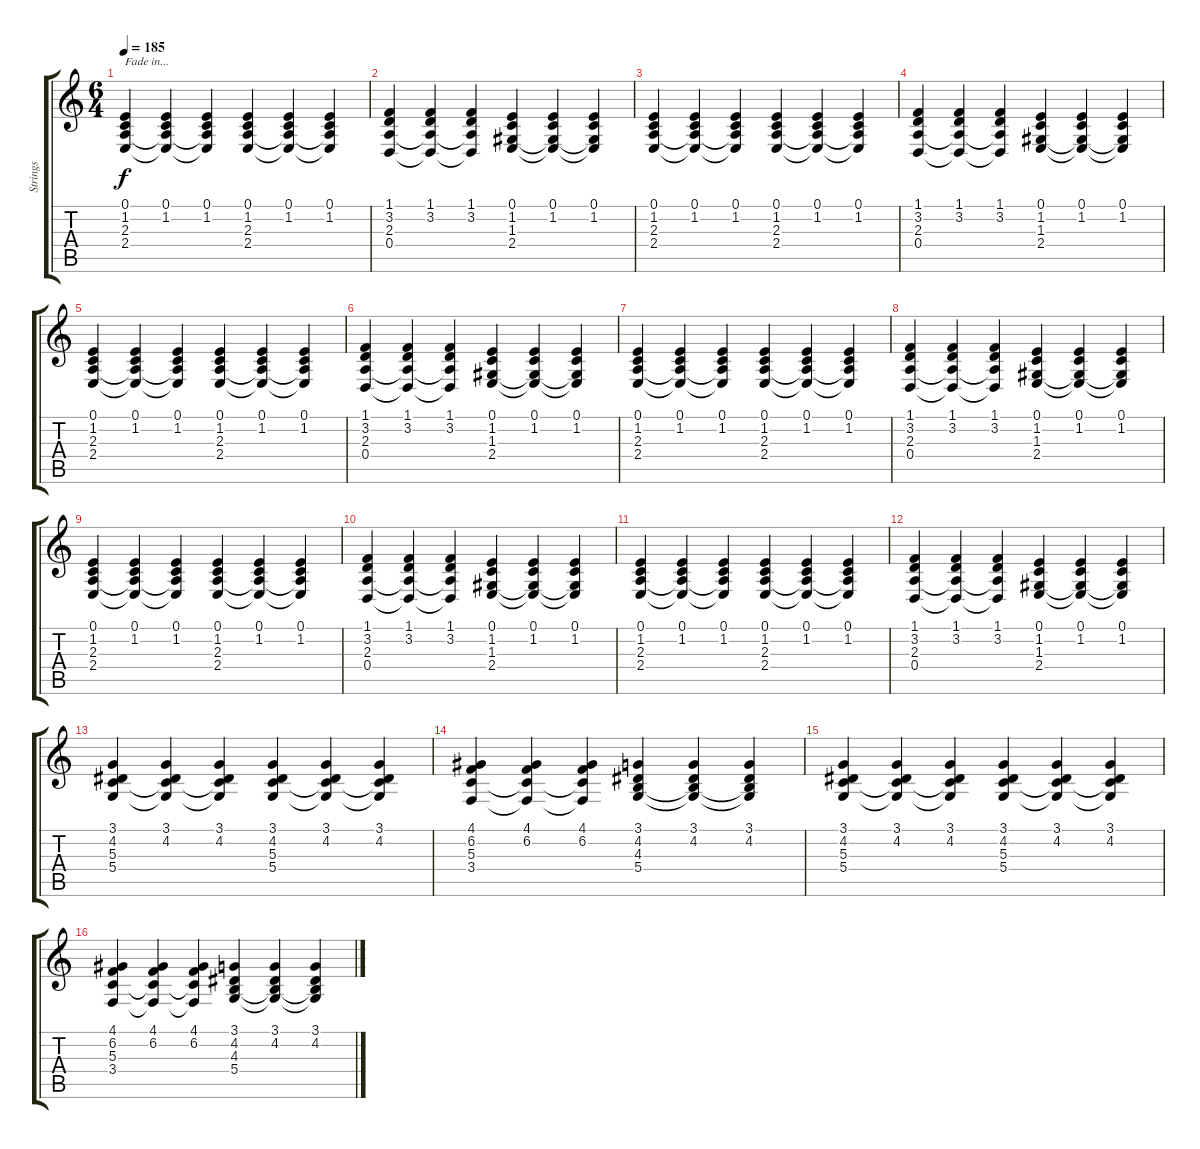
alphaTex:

\track ("Strings" "Strings") {instrument synthstrings1}
\staff {score tabs}
\tuning (E4 B3 G3 D3 A2 E2) {hide}
\ts (6 4)
\tempo 185
\clef g2
\ks c
(0.1 1.2 2.3 2.4).4{txt "Fade in..." dy f instrument synthstrings1} (0.1 1.2 2.3{t} 2.4{t}).4 (0.1 1.2 2.3{t} 2.4{t}).4 (0.1 1.2 2.3 2.4).4{volume 8} (0.1 1.2 2.3{t} 2.4{t}).4 (0.1 1.2 2.3{t} 2.4{t}).4 |
(1.1 3.2 2.3 0.4).4{volume 10} (1.1 3.2 2.3{t} 0.4{t}).4 (1.1 3.2 2.3{t} 0.4{t}).4 (0.1 1.2 1.3 2.4).4 (0.1 1.2 1.3{t} 2.4{t}).4 (0.1 1.2 1.3{t} 2.4{t}).4 |
(0.1 1.2 2.3 2.4).4 (0.1 1.2 2.3{t} 2.4{t}).4 (0.1 1.2 2.3{t} 2.4{t}).4 (0.1 1.2 2.3 2.4).4 (0.1 1.2 2.3{t} 2.4{t}).4 (0.1 1.2 2.3{t} 2.4{t}).4 |
(1.1 3.2 2.3 0.4).4 (1.1 3.2 2.3{t} 0.4{t}).4 (1.1 3.2 2.3{t} 0.4{t}).4 (0.1 1.2 1.3 2.4).4 (0.1 1.2 1.3{t} 2.4{t}).4 (0.1 1.2 1.3{t} 2.4{t}).4 |
(0.1 1.2 2.3 2.4).4{volume 12} (0.1 1.2 2.3{t} 2.4{t}).4 (0.1 1.2 2.3{t} 2.4{t}).4 (0.1 1.2 2.3 2.4).4 (0.1 1.2 2.3{t} 2.4{t}).4 (0.1 1.2 2.3{t} 2.4{t}).4 |
(1.1 3.2 2.3 0.4).4 (1.1 3.2 2.3{t} 0.4{t}).4 (1.1 3.2 2.3{t} 0.4{t}).4 (0.1 1.2 1.3 2.4).4 (0.1 1.2 1.3{t} 2.4{t}).4 (0.1 1.2 1.3{t} 2.4{t}).4 |
(0.1 1.2 2.3 2.4).4 (0.1 1.2 2.3{t} 2.4{t}).4 (0.1 1.2 2.3{t} 2.4{t}).4 (0.1 1.2 2.3 2.4).4 (0.1 1.2 2.3{t} 2.4{t}).4 (0.1 1.2 2.3{t} 2.4{t}).4 |
(1.1 3.2 2.3 0.4).4 (1.1 3.2 2.3{t} 0.4{t}).4 (1.1 3.2 2.3{t} 0.4{t}).4 (0.1 1.2 1.3 2.4).4 (0.1 1.2 1.3{t} 2.4{t}).4 (0.1 1.2 1.3{t} 2.4{t}).4 |
(0.1 1.2 2.3 2.4).4 (0.1 1.2 2.3{t} 2.4{t}).4 (0.1 1.2 2.3{t} 2.4{t}).4 (0.1 1.2 2.3 2.4).4 (0.1 1.2 2.3{t} 2.4{t}).4 (0.1 1.2 2.3{t} 2.4{t}).4 |
(1.1 3.2 2.3 0.4).4 (1.1 3.2 2.3{t} 0.4{t}).4 (1.1 3.2 2.3{t} 0.4{t}).4 (0.1 1.2 1.3 2.4).4 (0.1 1.2 1.3{t} 2.4{t}).4 (0.1 1.2 1.3{t} 2.4{t}).4 |
(0.1 1.2 2.3 2.4).4 (0.1 1.2 2.3{t} 2.4{t}).4 (0.1 1.2 2.3{t} 2.4{t}).4 (0.1 1.2 2.3 2.4).4 (0.1 1.2 2.3{t} 2.4{t}).4 (0.1 1.2 2.3{t} 2.4{t}).4 |
(1.1 3.2 2.3 0.4).4 (1.1 3.2 2.3{t} 0.4{t}).4 (1.1 3.2 2.3{t} 0.4{t}).4 (0.1 1.2 1.3 2.4).4 (0.1 1.2 1.3{t} 2.4{t}).4 (0.1 1.2 1.3{t} 2.4{t}).4 |
(3.1 4.2 5.3 5.4).4 (3.1 4.2 5.3{t} 5.4{t}).4 (3.1 4.2 5.3{t} 5.4{t}).4 (3.1 4.2 5.3 5.4).4 (3.1 4.2 5.3{t} 5.4{t}).4 (3.1 4.2 5.3{t} 5.4{t}).4 |
(4.1 6.2 5.3 3.4).4 (4.1 6.2 5.3{t} 3.4{t}).4 (4.1 6.2 5.3{t} 3.4{t}).4 (3.1 4.2 4.3 5.4).4 (3.1 4.2 4.3{t} 5.4{t}).4 (3.1 4.2 4.3{t} 5.4{t}).4 |
(3.1 4.2 5.3 5.4).4 (3.1 4.2 5.3{t} 5.4{t}).4 (3.1 4.2 5.3{t} 5.4{t}).4 (3.1 4.2 5.3 5.4).4 (3.1 4.2 5.3{t} 5.4{t}).4 (3.1 4.2 5.3{t} 5.4{t}).4 |
(4.1 6.2 5.3 3.4).4 (4.1 6.2 5.3{t} 3.4{t}).4 (4.1 6.2 5.3{t} 3.4{t}).4 (3.1 4.2 4.3 5.4).4 (3.1 4.2 4.3{t} 5.4{t}).4 (3.1 4.2 4.3{t} 5.4{t}).4
